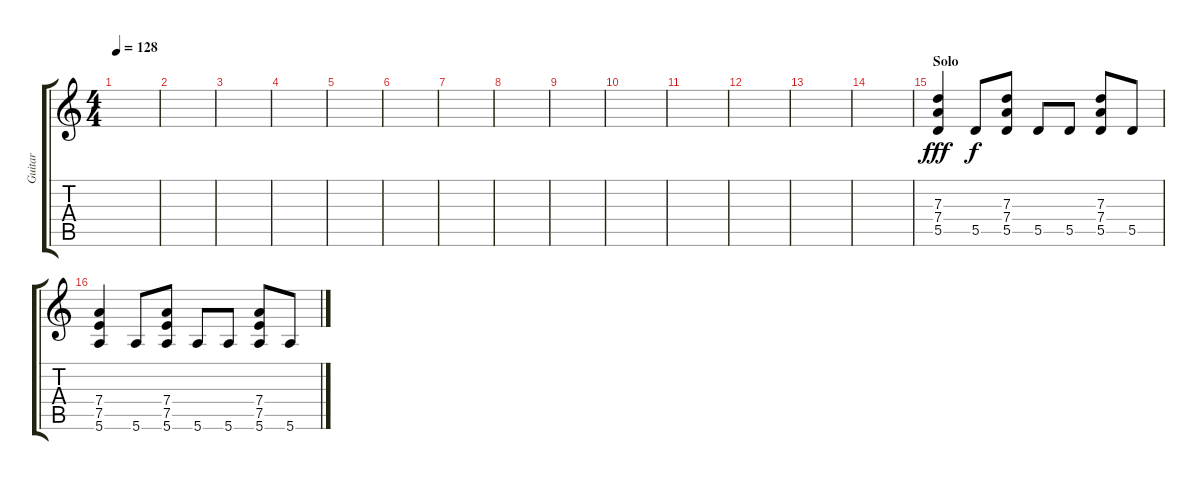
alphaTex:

\track ("Guitar" "Guitar") {instrument distortionguitar}
\staff {score tabs}
\tuning (E4 B3 G3 D3 A2 E2) {hide}
\ts (4 4)
\tempo 128
\clef g2
\ks c
|
|
|
|
|
|
|
|
|
|
|
|
|
|
\section ("" "Solo")
(7.3 7.4 5.5).4{dy fff} 5.5.8{dy f} (7.3 7.4 5.5).8 5.5.8 5.5.8 (7.3 7.4 5.5).8 5.5.8 |
(7.4 7.5 5.6).4 5.6.8 (7.4 7.5 5.6).8 5.6.8 5.6.8 (7.4 7.5 5.6).8 5.6.8
